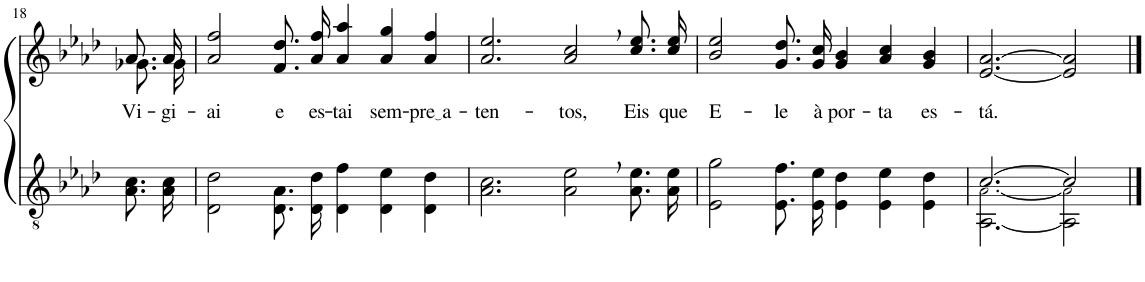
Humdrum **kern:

**kern	**kern	**text
*part2	*part1	*part1
*staff2	*staff1	*staff1
*I"Parte III e IV	*I"Parte I e II	*
!!LO:PB:g=z
*clefGv2	*clefG2	*
*Trd3c5	*Trd3c5	*
*k[b-e-a-d-]	*k[b-e-a-d-]	*
*M6/4	*M6/4	*
=18	=18	=18
*	*^	*
!	!	!	!LO:LY:b
8.A-\ 8.c\L	8.a-/L	8.g-X\L	Vi-
!	!	!	!LO:LY:b
16A-\ 16c\Jk	16a-/Jk	16g-\Jk	-gi-
=19	=19	=19	=19
!	!	!	!LO:LY:b
*	*v	*v	*
2D-\ 2d-\	2a-/ 2ff/	-ai
!	!	!LO:LY:b
8.D-/ 8.A-/L	8.f\ 8.dd-\L	e
!	!	!LO:LY:b
16D-/ 16d-/Jk	16a-\ 16ff\Jk	es-
!	!	!LO:LY:b
4D-\ 4f\	4a-/ 4aa-/	-tai
!	!	!LO:LY:b
4D-\ 4e-\	4a-/ 4gg/	sem-
!	!	!LO:LY:b
4D-\ 4d-\	4a-/ 4ff/	pre a
=20	=20	=20
!	!	!LO:LY:b
2.A-\ 2.c\	2.a-/ 2.ee-/	-ten-
!	!	!LO:LY:b
2A-\, 2e-\,	2a-/, 2cc/,	-tos,
!	!	!LO:LY:b
8.A-\ 8.e-\L	8.cc\ 8.ee-\L	Eis
!	!	!LO:LY:b
16A-\ 16e-\Jk	16cc\ 16ee-\Jk	que
=21	=21	=21
!	!	!LO:LY:b
2E-\ 2g\	2b-/ 2ee-/	E-
!	!	!LO:LY:b
8.E-/ 8.f/L	8.g/ 8.dd-/L	-le
!	!	!LO:LY:b
16E-/ 16e-/Jk	16g/ 16cc/Jk	à
!	!	!LO:LY:b
4E-\ 4d-\	4g/ 4b-/	por-
!	!	!LO:LY:b
4E-\ 4e-\	4a-/ 4cc/	-ta
!	!	!LO:LY:b
4E-\ 4d-\	4g/ 4b-/	es-
=22	=22	=22
*^	*	*
!	!	!	!LO:LY:b
[2.c/	[2.AA-\ [2.A-!\	[2.e-/ [2.a-/	-tá.
2c/]	2AA-\] 2A-!\]	2e-/] 2a-/]	.
*v	*v	*	*
==	==	==
*-	*-	*-
